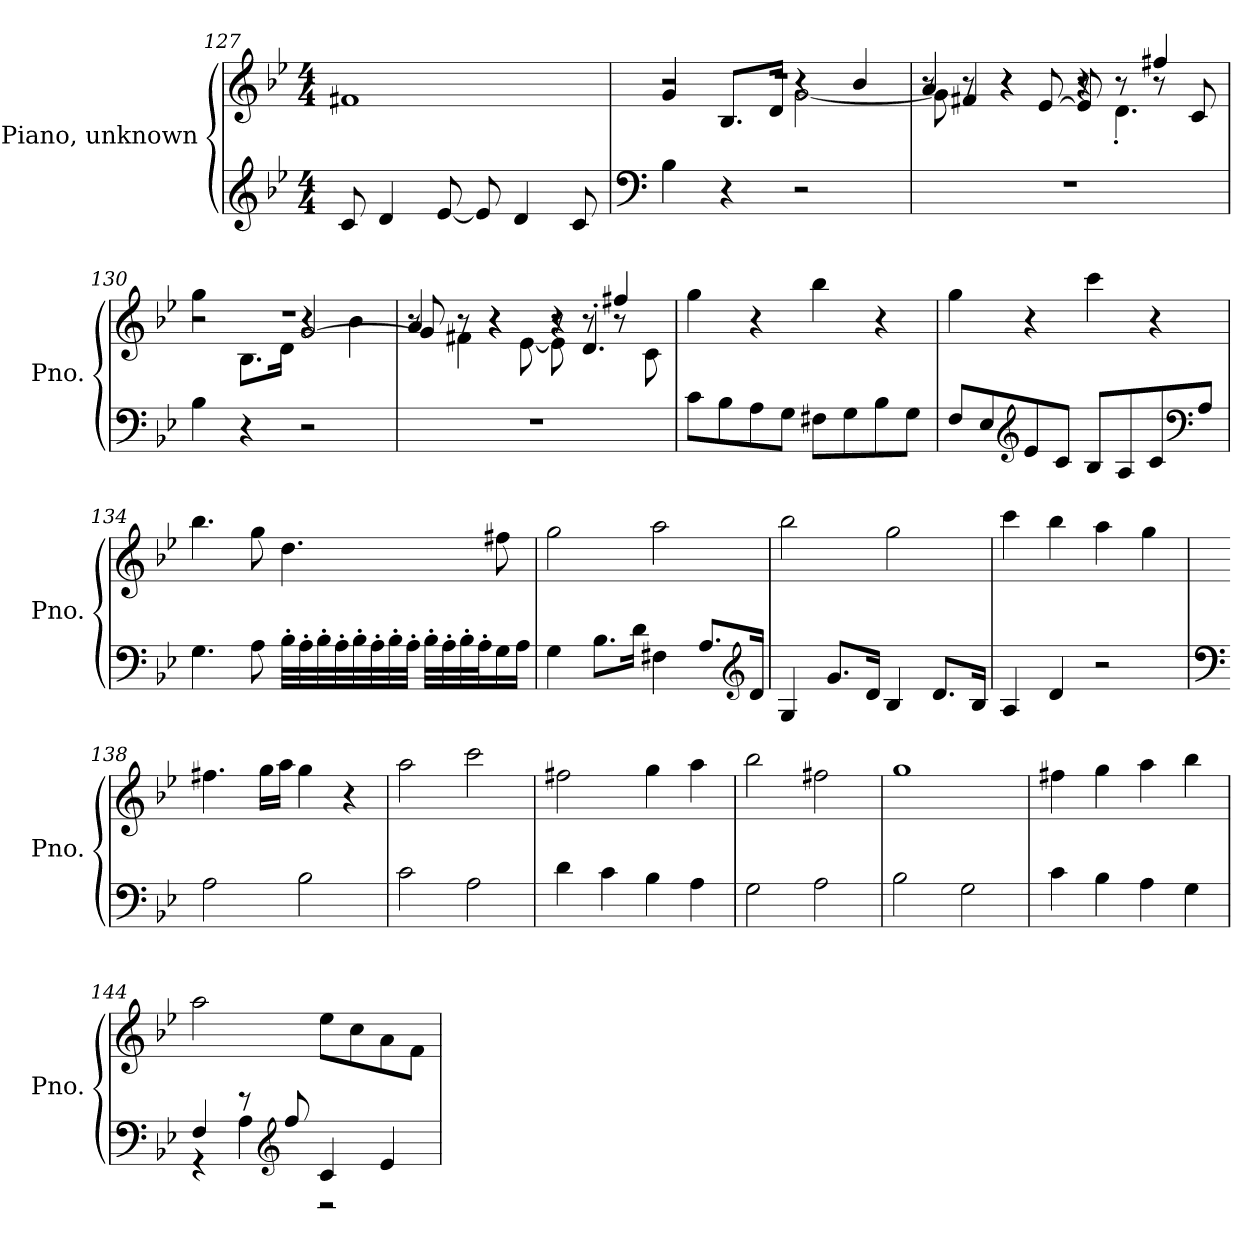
**kern	**kern
*part1	*part1
*staff2	*staff1
*I"Piano, unknown	*
*I'Pno.	*
!!LO:LB:g=z
*clefG2	*clefG2
*k[b-e-]	*k[b-e-]
*M4/4	*M4/4
=127	=127
8c/	1f#X
4d/	.
[8e-/	.
8e-/]	.
4d/	.
8c/	.
=128	=128
*clefF4	*
*	*^
*	*	*^
4B-\	1r	2r	4g/
4r	.	.	8.B-/L
.	.	.	16d/Jk
2r	.	[2g\	4r
.	.	.	4b-/
=129	=129	=129	=129
1r	4a/	8g\]	8r
.	.	8r	4f#X/
.	4r	4r	.
.	.	.	[8e-/
.	4r	8r	8e-/]
.	.	4.d'\	8r
.	4ff#X/	.	8r
.	.	.	8c/
=130	=130	=130	=130
4B-\	1r	4gg\	2r
4r	.	8.B-\L	.
.	.	16d\Jk	.
2r	.	4r	[2g/
.	.	4b-\	.
!!LO:LB:g=z	!!	!!
=131	=131	=131	=131
1r	4a/	8r	8g/]
.	.	4f#X\	8r
.	4r	.	4r
.	.	[8e-\	.
.	4r	8e-\]	8r
.	.	8r	4.d'/
.	4ff#X/	8r	.
.	.	8c\	.
*	*v	*v	*v
=132	=132
8c\L	4gg\
8B-\	.
8A\	4r
8G\J	.
8F#X\L	4bb-\
8G\	.
8B-\	4r
8G\J	.
=133	=133
8F/L	4gg\
8E-/	.
*clefG2	*
8e-/	4r
8c/J	.
8B-/L	4ccc\
8A/	.
8c/	4r
*clefF4	*
8A/J	.
!!LO:LB:g=z
=134	=134
4.G\	4.bb-\
8A\	8gg\
32B-'\LLL	4.dd\
32A'\	.
32B-'\	.
32A'\	.
32B-'\	.
32A'\	.
32B-'\	.
32A'\JJJ	.
32B-'\LLL	.
32A'\	.
32B-'\	.
32A'\J	.
16G\	8ff#X\
16A\JJ	.
=135	=135
4G\	2gg\
8.B-\L	.
16d\Jk	.
4F#X\	2aa\
8.A/L	.
*clefG2	*
16d/Jk	.
=136	=136
4G/	2bb-\
8.g/L	.
16d/Jk	.
4B-/	2gg\
8.d/L	.
16B-/Jk	.
=137	=137
4A/	4ccc\
4d/	4bb-\
2r	4aa\
.	4gg\
!!LO:LB:g=z
=138	=138
*clefF4	*
2A\	4.ff#X\
.	16gg\LL
.	16aa\JJ
2B-\	4gg\
.	4r
=139	=139
2c\	2aa\
2A\	2ccc\
=140	=140
4d\	2ff#X\
4c\	.
4B-\	4gg\
4A\	4aa\
=141	=141
2G\	2bb-\
2A\	2ff#X\
=142	=142
2B-\	1gg
2G\	.
=143	=143
4c\	4ff#X\
4B-\	4gg\
4A\	4aa\
4G\	4bb-\
=144	=144
*^	*
4F/	4r	2aa\
8r	4A\	.
*clefG2	*	*
8ff/	.	.
4c/	2r	8ee-\L
.	.	8cc\
4e-/	.	8a\
.	.	8f\J
*v	*v	*
=	=
*-	*-
